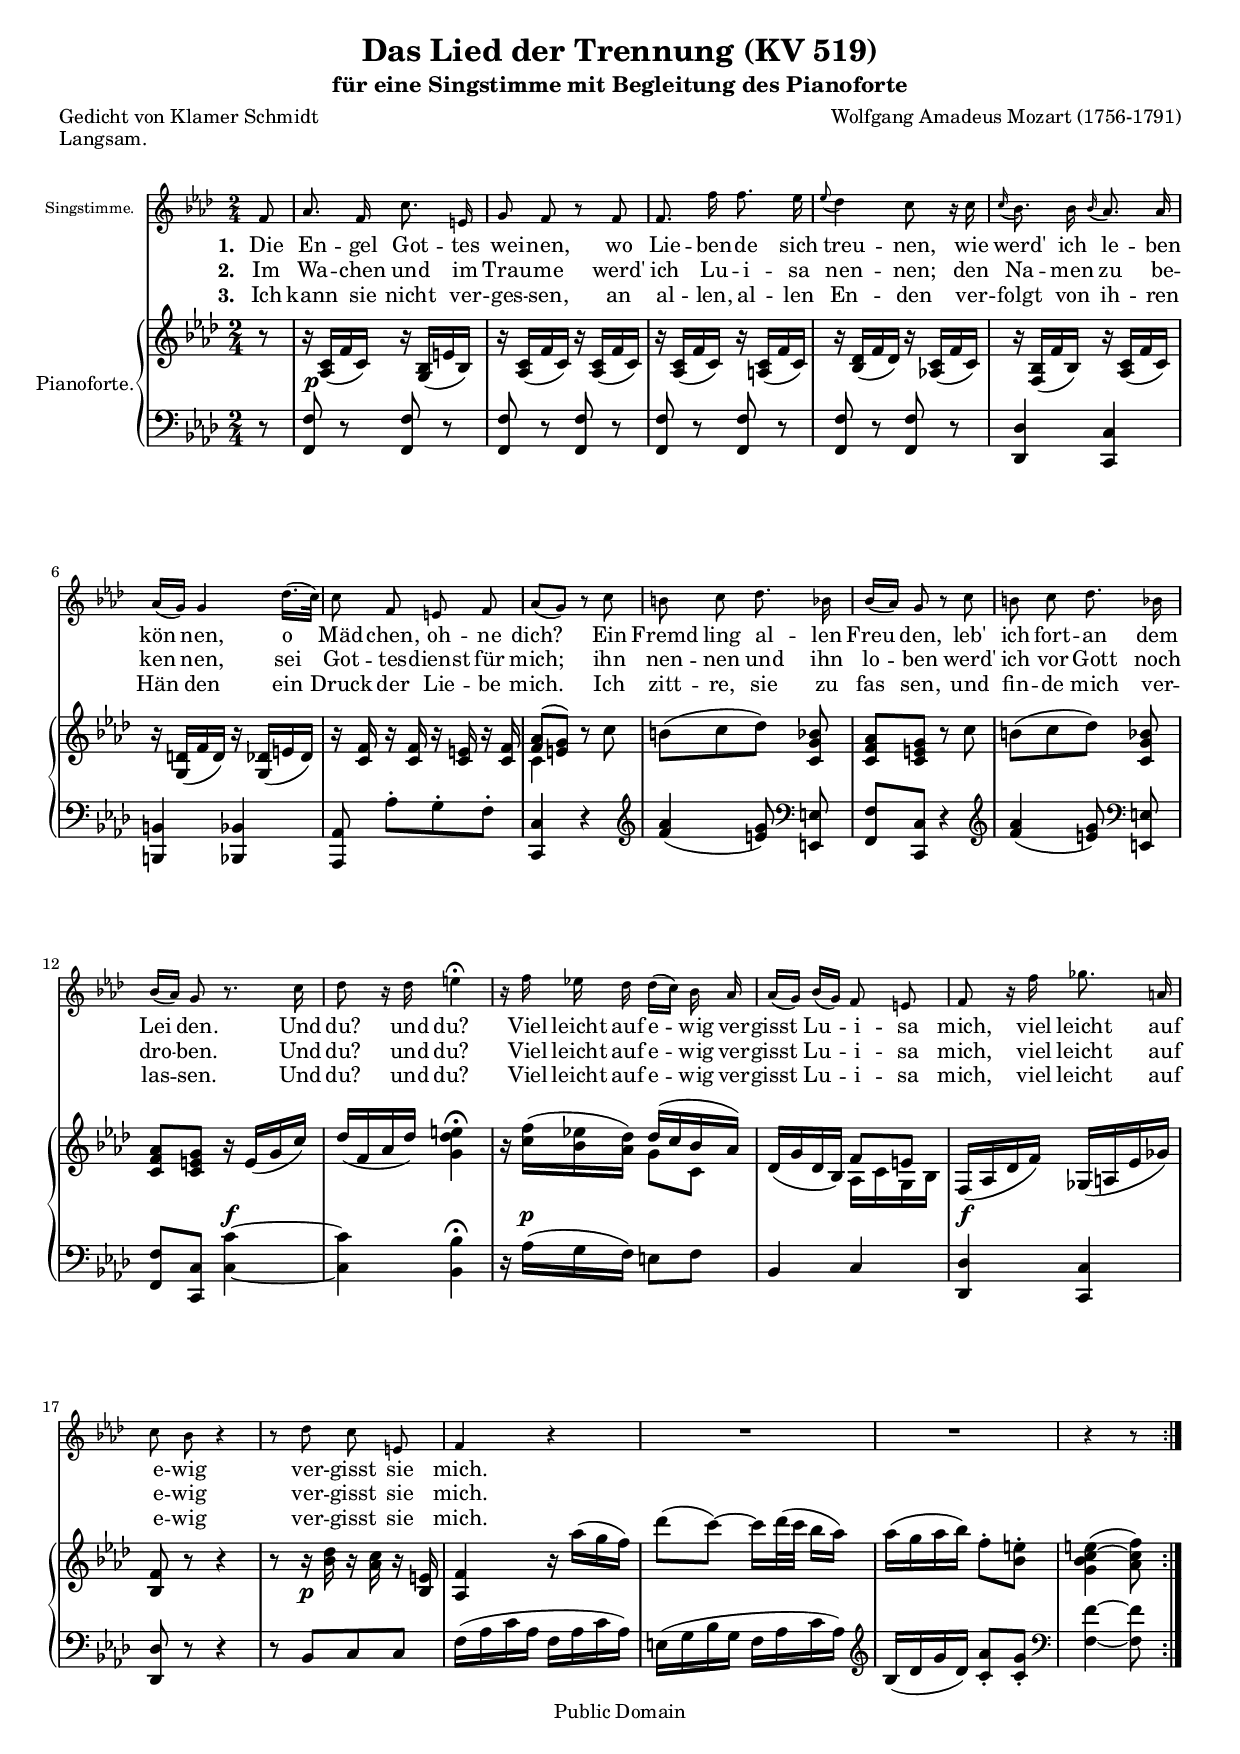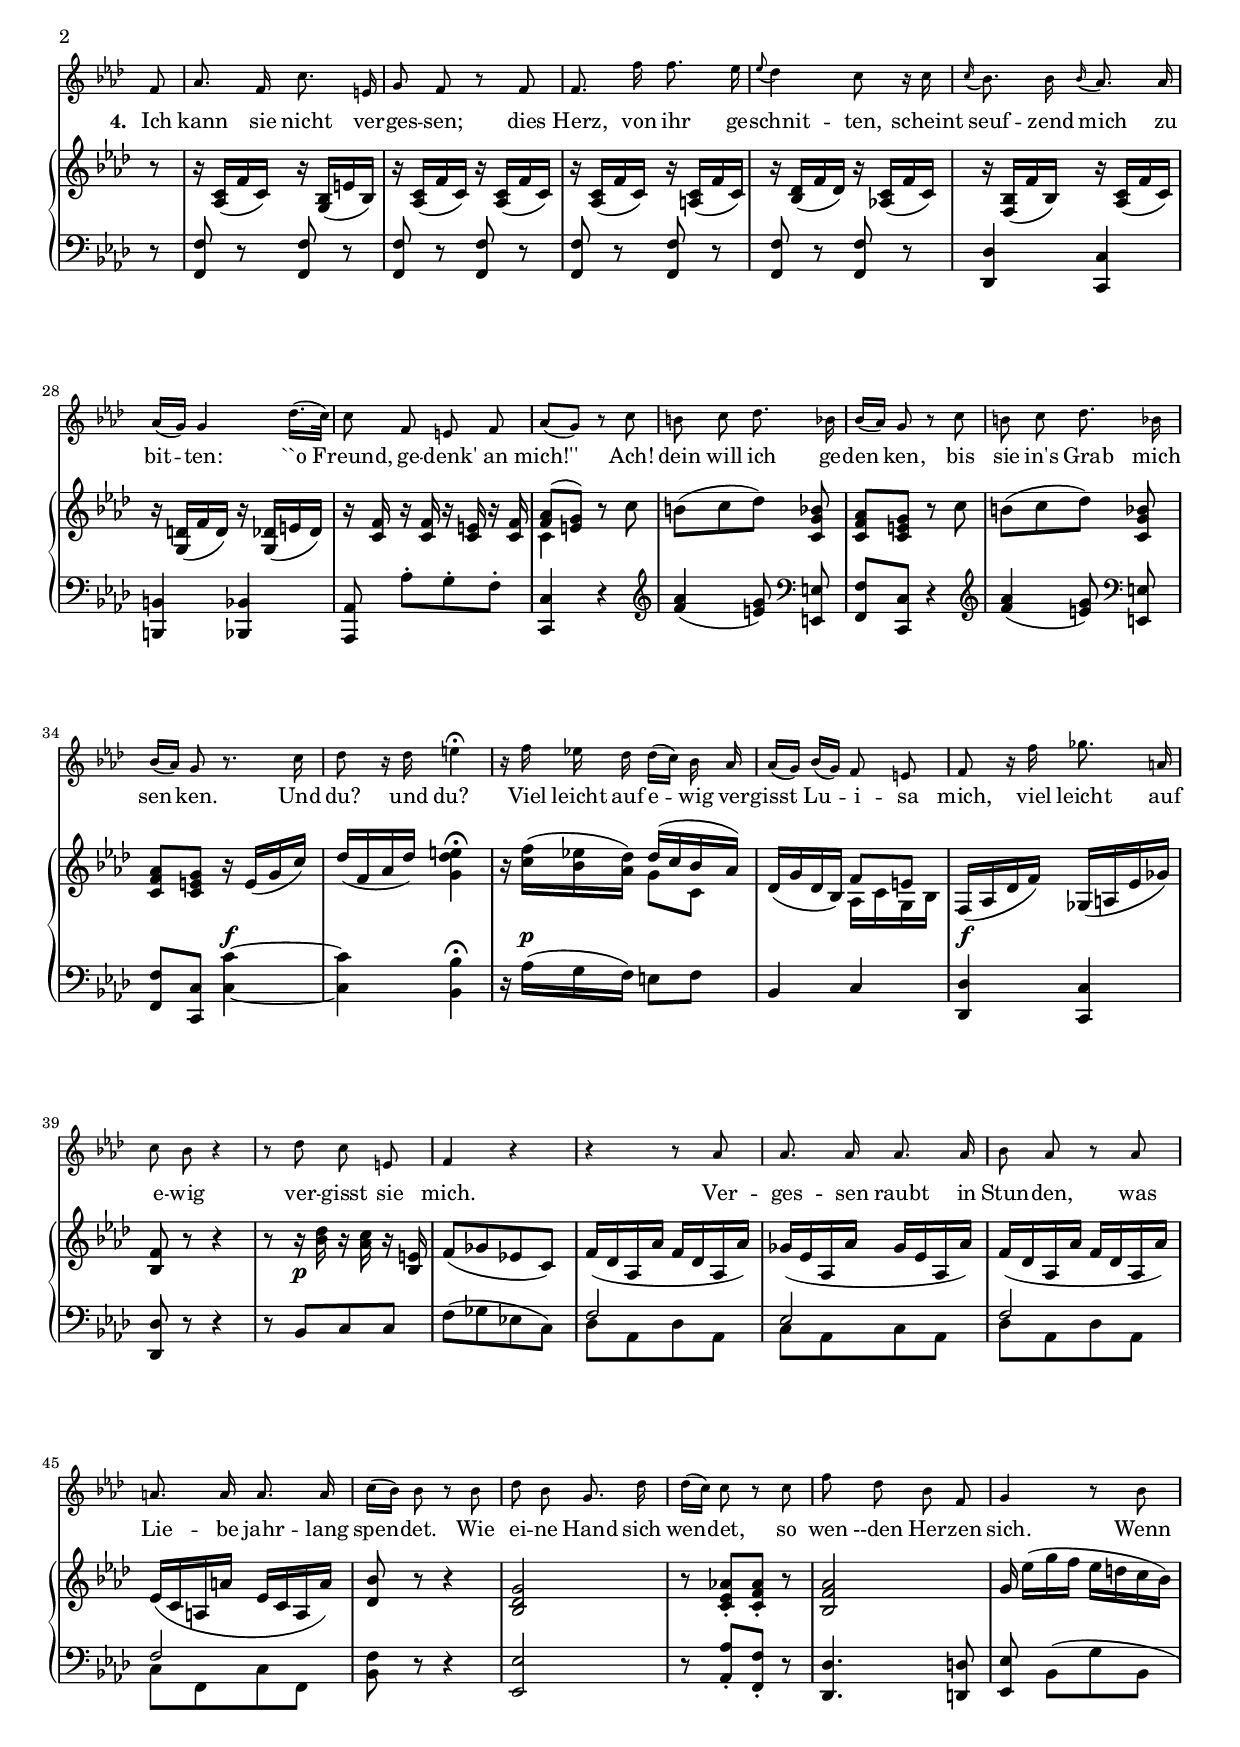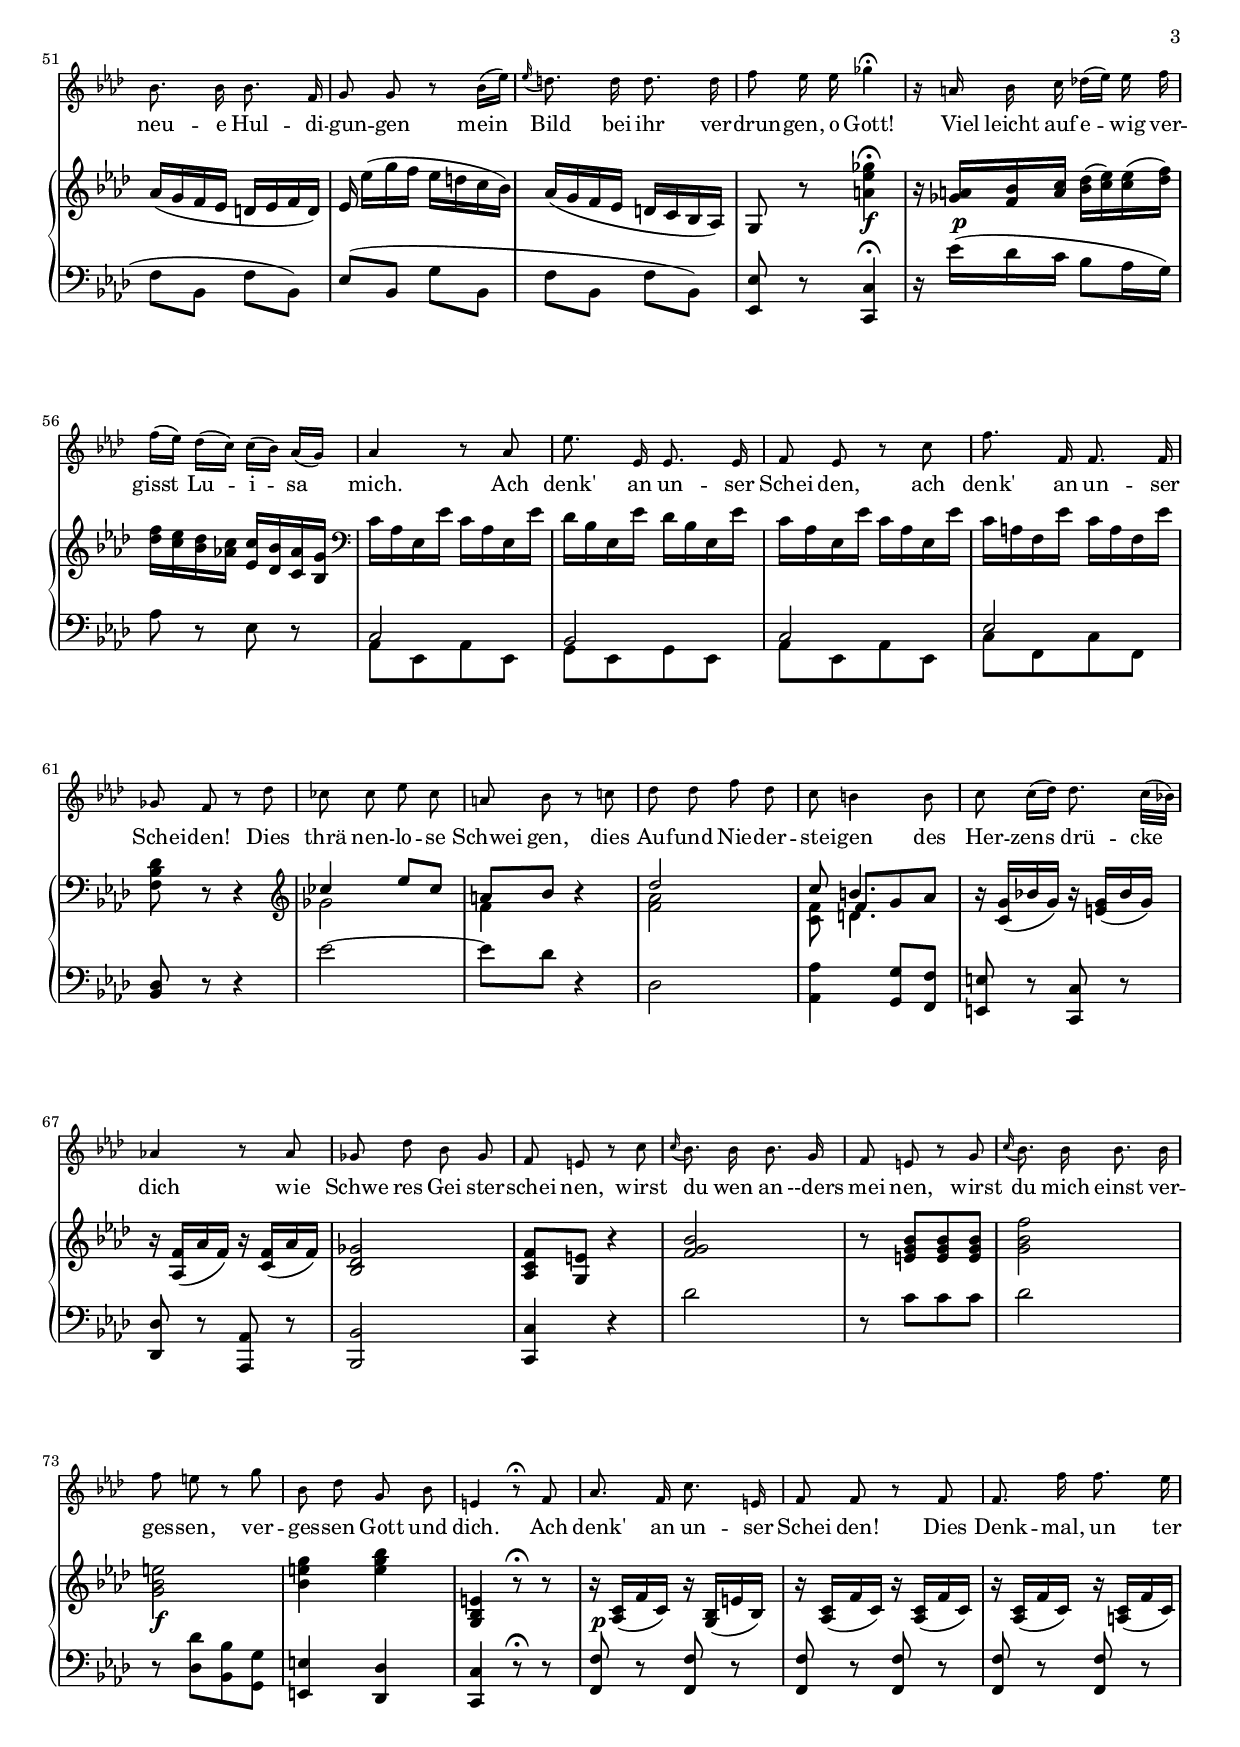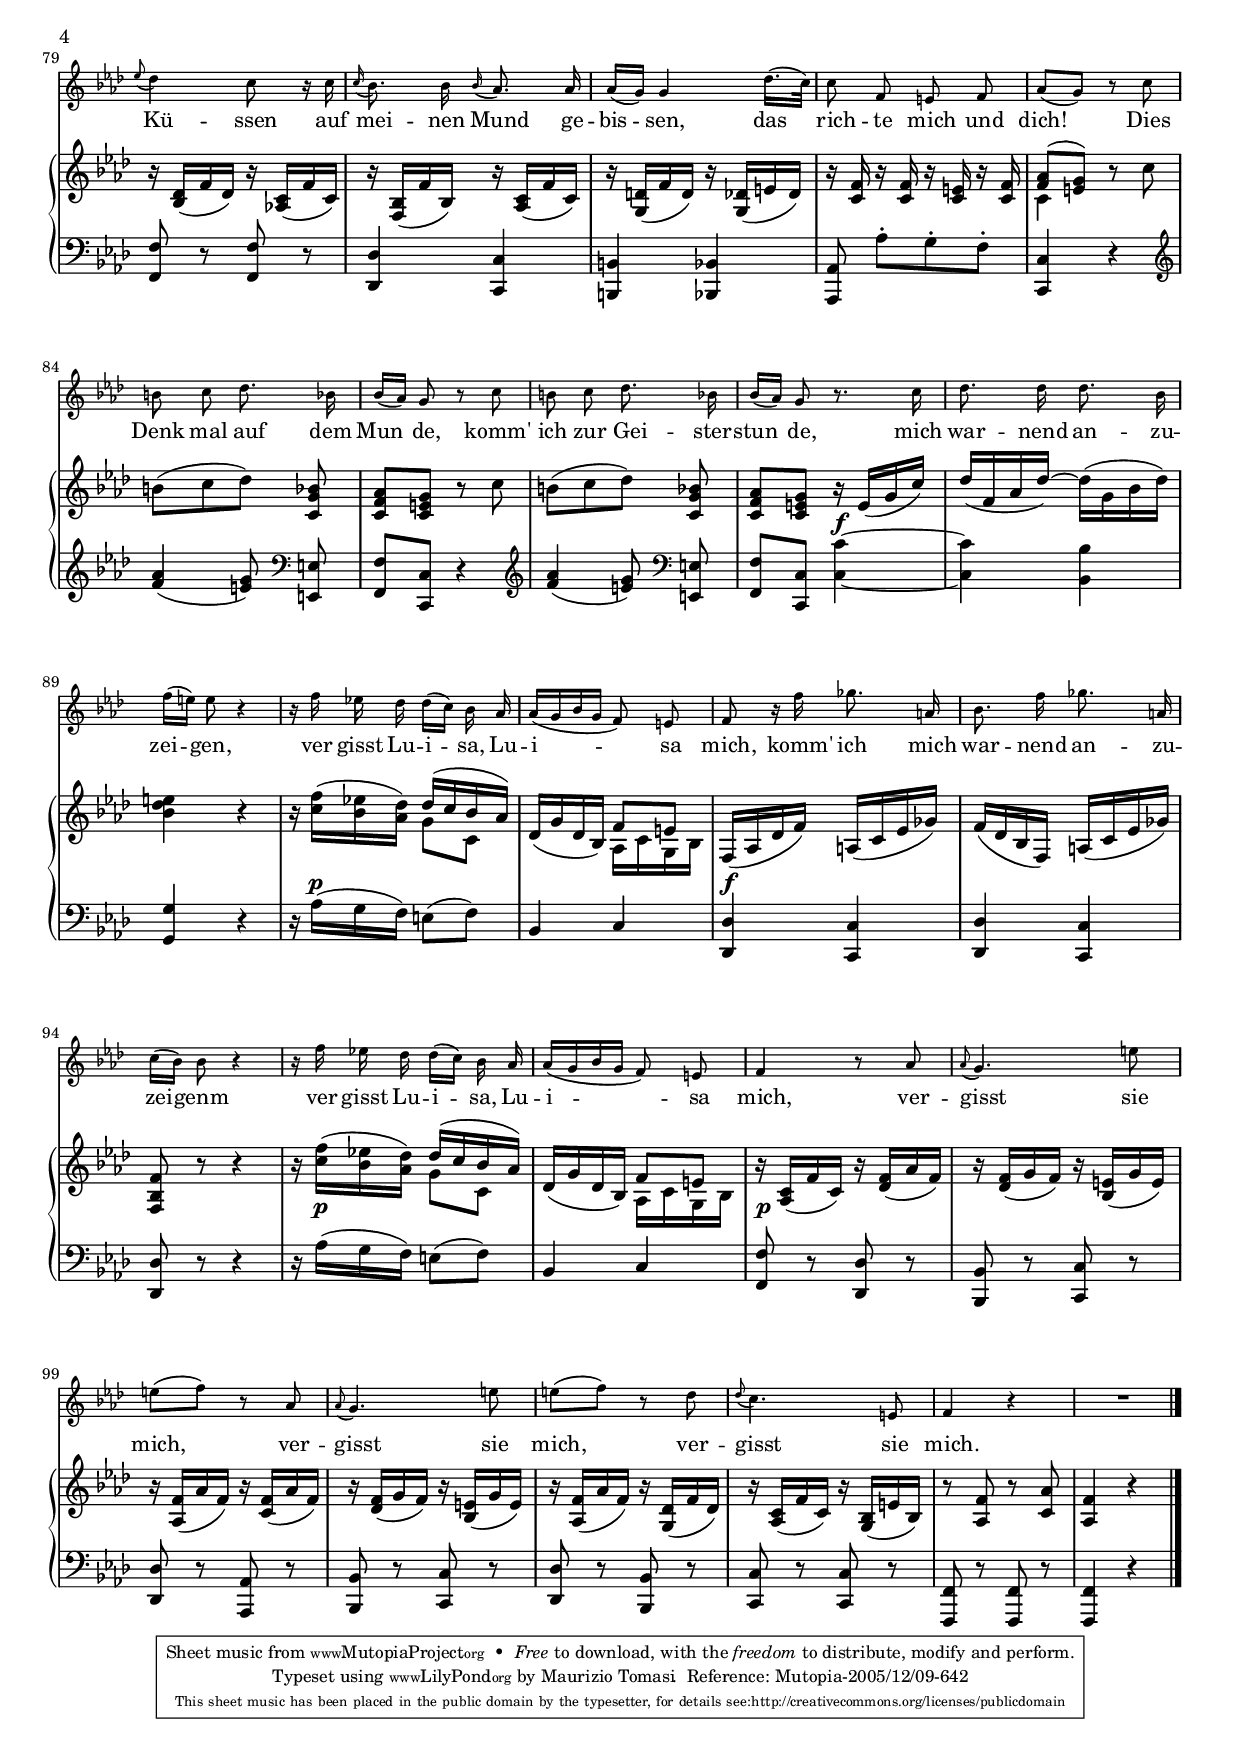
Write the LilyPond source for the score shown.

% -*- mode: LilyPond; coding: utf-8; -*-

\version "2.6.0"
\include "defs.ly"

#(set-global-staff-size 17)

\header {
  title = "Das Lied der Trennung (KV 519)"
  subtitle = "für eine Singstimme mit Begleitung des Pianoforte"
  composer = "Wolfgang Amadeus Mozart (1756-1791)"
  poet = "Gedicht von Klamer Schmidt"
  piece = "Langsam."
  
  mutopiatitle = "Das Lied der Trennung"
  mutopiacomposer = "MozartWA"
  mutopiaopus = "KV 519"
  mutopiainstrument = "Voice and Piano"
  date = "23th May 1787"
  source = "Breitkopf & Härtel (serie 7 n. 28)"
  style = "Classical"
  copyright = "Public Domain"
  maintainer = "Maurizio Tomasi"
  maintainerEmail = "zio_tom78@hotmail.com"
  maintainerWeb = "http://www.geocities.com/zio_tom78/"
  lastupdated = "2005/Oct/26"
  
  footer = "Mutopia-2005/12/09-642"
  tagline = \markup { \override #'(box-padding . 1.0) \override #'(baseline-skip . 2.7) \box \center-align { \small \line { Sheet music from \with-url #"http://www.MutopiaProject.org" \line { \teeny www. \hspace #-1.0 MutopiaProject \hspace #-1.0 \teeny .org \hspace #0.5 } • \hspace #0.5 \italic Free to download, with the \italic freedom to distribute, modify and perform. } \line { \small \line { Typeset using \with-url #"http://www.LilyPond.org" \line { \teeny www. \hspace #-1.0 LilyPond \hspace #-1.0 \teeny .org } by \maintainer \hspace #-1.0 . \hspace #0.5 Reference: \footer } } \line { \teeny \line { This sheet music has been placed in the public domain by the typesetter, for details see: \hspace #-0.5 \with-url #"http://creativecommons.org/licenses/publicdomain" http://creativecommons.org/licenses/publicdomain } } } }
}

% -*- mode: LilyPond; coding: utf-8; -*-

\version "2.6.0"

melody = \relative f' {

  \context Voice = verses {
    \autoBeamOff

    \repeat volta 2 {
      f8 |
      as8. f16 c'8. e,16 |
      g8 f r f |
      f8. f'16 f8. es16 |
      \appoggiatura es8 des4 c8 r16 c |
      \appoggiatura c16 bes8. bes16 \appoggiatura bes as8. as16 |
      as16[( g]) g4 des'16.[( c32]) |
      c8 f, e f |
      as[( g]) r c |

% 10
      b c des8. bes16 |
      bes[( as]) g8 r c |
      b c des8. bes16 |
      bes16[( as]) g8 r8. c16 |
      des8 r16 des e4-\fermata |
      r16 f es! des des[( c]) bes as |
      as[( g]) bes[( g]) f8 e |
      f r16 f' ges8. a,16 |
      c8 bes r4 |
      r8 des c e, |

% 20
      f4 r |
      R2*2 |
      r4 r8
    }
  }

  \break

  f8 |
  as8. f16 c'8. e,16 |
  g8 f r f |
  f8. f'16 f8. es16 |
  \appoggiatura es8 des4 c8 r16 c |
  \appoggiatura c16 bes8. bes16 \appoggiatura bes as8. as16 |
  as16[( g]) g4 des'16.[( c32]) |
  c8 f, e f |
  as[( g]) r c |
  b c des8. bes16 |
  bes[( as]) g8 r c |
  b c des8. bes16 |
  bes16[( as]) g8 r8. c16 |
  des8 r16 des e4-\fermata |
  r16 f es! des des[( c]) bes as |
  as[( g]) bes[( g]) f8 e |
  f r16 f' ges8. a,16 |
  c8 bes r4 |
  r8 des c e, |
  f4 r |

  r r8 as |
  as8. as16 as8. as16 |
  bes8 as r as |
  a8. a16 a8. a16 |
  c16[( bes]) bes8 r bes |
  des bes g8. des'16 |
  des16[( c]) c8 r c |
  f des bes f |
  g4 r8 bes |
  bes8. bes16 bes8. f16 |
  g8 g r bes16[( es]) |
  \appoggiatura es d8. d16 d8. d16 |
  f8 es16 es ges4-\fermata |
  r16 a, bes c des![( es]) es f |
  f[( es]) des[( c]) c[( bes]) as[( g]) |
  as4 r8 

  as |
  es'8. es,16 es8. es16 |
  f8 es r c' |
  f8. f,16 f8. f16 |
  ges8 f r des' |
  ces ces es ces |
  a bes r c! |
  des des f des |
  c b4 b8 |
  c c16[( des]) des8. c32[( bes!]) |
  as!4 r8 as |
  ges des' bes ges |
  f e r c' |
  \appoggiatura c16 bes8. bes16 bes8. g16 |
  f8 e r g |
  \appoggiatura c16 bes8. bes16 bes8. bes16 |
  f'8 e r g |
  bes, des g, bes |
  e,4 r8-\fermata

  f |
  as8. f16 c'8. e,16 |
  f8 f r f |
  f8. f'16 f8. es16 |
  \appoggiatura es8 des4 c8 r16 c |
  \appoggiatura c16 bes8. bes16 \appoggiatura bes as8. as16 |
  as16[( g]) g4 des'16.[( c32]) |
  c8 f, e f |
  as[( g]) r c |
  b c des8. bes16 |
  bes[( as]) g8 r c |
  b c des8. bes16 |
  bes[( as]) g8 r8. c16 |
  des8. des16 des8. bes16 |
  f'[( e]) e8 r4 |
  r16 f es! des des[( c]) bes as |
  as[( g bes g] f8) e |
  f r16 f' ges8. a,16 |
  bes8. f'16 ges8. a,16 |
  c[( bes]) bes8 r4 |
  r16 f' es! des des[( c]) bes as |
  as[( g bes g] f8) e |
  f4 r8 as |
  \appoggiatura as8 g4. e'8 |
  e[( f]) r as, |
  \appoggiatura as g4. e'8 |
  e[( f]) r des |
  \appoggiatura des c4. e,8 |
  f4 r |
  R2
  
  \bar "|."
}

% -*- mode: LilyPond; coding: utf-8; -*-

\version "2.6.0"

upper = \relative c' {

  \repeat volta 2 {
    r8 |
    r16 <as c>( f' c) r <g bes>( e' bes) |
    r <as c>( f' c) r <as c>( f' c) |
    r <as c>( f' c) r <a c>( f' c) |
    r <bes des>( f' des) r <as! c>( f' c) |
    r <f, bes>( f' bes,) r <as c>( f' c) |
    r <g d'>( f' d) r <g, des'>( e' des) |
    r <c f> r <c f> r <c e> r <c f> |
    << { <f as>8( <e g>) } \\ c4 >> r8 c' |
    b[( c des]) <c, g' bes!> |

% 10
    <c f as> <c e g> r c' |
    b[( c des]) <c, g' bes!> |
    <c f as> <c e g> r16 e[( g c]) |
    des[( f, as des]) <g, des' e>4-\fermata |
    r16 <c f>-[-( <bes es!> <as des>-]-) << { des[( c bes as]) } \\ 
					    { g8 c, } >> |
    des16[( g des bes]) << { f'8 e } \\ { as,16 c g bes } >>
    f( as des f) ges,( a es' ges) |
    <bes, f'>8 r r4 |
    r8 r16 <bes' des> r <as c> r <bes, e> |
    <as f'>4 r16 as''[( g f]) |

% 20
    des'8( c) ~ c16[ des32( c] bes16[ as]) |
    as( g as bes) f8-. <bes, e>-. |
    <g bes c e>4( ~ <as c f>8)
  }

  \break

  r8 |
  r16 <as, c>( f' c) r <g bes>( e' bes) |
  r <as c>( f' c) r <as c>( f' c) |
  r <as c>( f' c) r <a c>( f' c) |
  r <bes des>( f' des) r <as! c>( f' c) |
  r <f, bes>( f' bes,) r <as c>( f' c) |
  r <g d'>( f' d) r <g, des'>( e' des) |
  r <c f> r <c f> r <c e> r <c f> |

% 30
  << { <f as>8( <e g>) } \\ c4 >> r8 c' |
  b[( c des]) <c, g' bes!> |
  <c f as> <c e g> r c' |
  b[( c des]) <c, g' bes!> |
  <c f as> <c e g> r16 e[( g c]) |
  des[( f, as des]) <g, des' e>4-\fermata |
  r16 <c f>-[-( <bes es!> <as des>-]-) << { des[( c bes as]) } \\ 
					  { g8 c, } >> |
  des16[( g des bes]) << { f'8 e } \\ { as,16 c g bes } >>
  f( as des f) ges,( a es' ges) |
  <bes, f'>8 r r4 |

% 40
  r8 r16 <bes' des> r <as c> r <bes, e> |
  f'8[( ges es! c]) |
  f16( des as as' f des as as') |
  ges( es as, as' ges es as, as') |
  f( des as as' f des as as') |
  es( c a a' es c a a') |
  <des, bes'>8 r r4 |
  <bes des g>2 |
  r8 <c es as!>-.-[ <c f as>-.-] r |
  <bes f' as>2 |

% 50
  g'16 es'[( g f] es[ d c bes)] |
  as( g f es d es f d) |
  es es'[( g f] es d c bes) |
  as( g f es d c bes as) |
  g8 r <a' es' ges>4-\fermata |
  r16 << { a[ bes c] des( es) es( f) } { ges,[ f a] bes c c des } >> |
  << { f es des c c bes as g } { des' c bes as! es des c bes } >> |
  \clef bass c as es es' c as es es' |
  des bes es, es' des bes es, es' |
  c as es es' c as es es' |

% 60
  c a f es' c a f es' |
  <f, bes des>8 r r4 \clef violin |
  << { ces'' es8 ces | a bes } \\ { ges2 | f4 } >> r |
  << des'2 \\ { <f, as>2 } >> |
  << { c'8 b4. } \\ { <c, f>8 d4. } \\ { s8 f[ g as] } >> |
  r16 <c, g'>( bes'! g) r <e g>( bes' g) |
  r <as, f'>( as' f) r <c f>( as' f) |
  <bes, des ges>2 |
  <as c f>8-[ <g e'>-] r4 |

% 70
  <f' g bes>2 |
  r8 <e g bes>-[ <e g bes> <e g bes>-] |
  <g bes f'>2 |
  <g bes e> |
  <bes e g>4 <e g bes> |
  <g,, bes e> r8-\fermata r |
  r16 <as c>( f' c) r <g bes>( e' bes) |
  r <as c>( f' c) r <as c>( f' c) |
  r <as c>( f' c) r <a c>( f' c) |
  r <bes des>( f' des) r <as! c>( f' c) |

% 80
  r <f, bes>( f' bes,) r <as c>( f' c) |
  r <g d'>( f' d) r <g, des'>( e' des) |
  r <c f> r <c f> r <c e> r <c f> |
  << { <f as>8( <e g>) } \\ c4 >> r8 c' |
  b[( c des]) <c, g' bes!> |
  <c f as> <c e g> r c' |
  b[( c des]) <c, g' bes!> |
  <c f as> <c e g> r16 e[( g c]) |
  des[( f, as des]) ~ des[( g, bes des)] |
  <bes des e>4 r |

% 90
  r16 <c f>16-(-[ <bes es!> <as des>-)-] << { des16( c bes as) } \\ { g8 c, } >> |
  des16( g des bes) << { f'8 e } \\ { as,16 c g bes } >> |
  f16( as des f) a,( c es ges) |
  f( des bes f) a( c es ges) |
  <f, bes f'>8 r r4 |
  r16 <c'' f>16-(-[ <bes es!> <as des>-)-] << { des16( c bes as) } \\ { g8 c, } >> |
  des16( g des bes) << { f'8 e } \\ { as,16 c g bes } >> |
  r <as c>( f' c) r <des f>( as' f) |
  r <des f>( g f) r <bes, e>( g' e) |
  r <as, f'>( as' f) r <c f>( as' f) |

% 100
  r <des f>( g f) r <bes, e>( g' e) |
  r <as, f'>( as' f) r <g, des'>( f' des) |
  r <as c>( f' c) r <g bes>( e' bes) |
  r8 <as f'> r <c as'> |
  <as f'>4 r

  \bar "|."
}

lower = \relative f, {
  \repeat volta 2 {
    r8 |
    \repeat unfold 8 { <f f'> r } |
    <des des'>4 <c c'> |
    <b b'> <bes bes'> |
    <as as'>8 as''[-. g-. f-.] |
    <c, c'>4 r \clef violin |
    <f'' as>( <e g>8)\noBeam \clef bass <e,, e'> |

% 10
    <f f'> <c c'> r4 \clef violin |
    <f'' as>( <e g>8)\noBeam \clef bass <e,, e'> |
    <f f'> <c c'> <c' c'>4 ~ |
    <c c'> <bes bes'>-\fermata |
    r16 as'([ g f]) e8[ f] |
    bes,4 c |
    <des, des'> <c c'> |
    <des des'>8 r r4 |
    r8 bes'[ c c] |
    f16( as c as f as c as) |

% 20
    e( g bes g f as c as) \clef violin |
    bes( des g des) <c as'>8-. <c g'>-. \clef bass|
    <f, f'>4 ~ <f f'>8
  }

  r8 |
  \repeat unfold 8 { <f, f'> r } |
  <des des'>4 <c c'> |
  <b b'> <bes bes'> |
  <as as'>8 as''[-. g-. f-.] |

% 30
  <c, c'>4 r \clef violin |
  <f'' as>( <e g>8)\noBeam \clef bass <e,, e'> |
  <f f'> <c c'> r4 \clef violin |
  <f'' as>( <e g>8)\noBeam \clef bass <e,, e'> |
  <f f'> <c c'> <c' c'>4 ~ |
  <c c'> <bes bes'>-\fermata |
  r16 as'([ g f]) e8[ f] |
  bes,4 c |
  <des, des'> <c c'> |
  <des des'>8 r r4 |

% 40
  r8 bes'[ c c] |
  f[( ges es! c)] |
  << { f2 | es | f | f } \\
     { des8[ as des as] | c[ as c as] | des[ as des as] | c[ f, c' f,] } >> |
  <bes f'> r r4 |
  <es, es'>2 |
  r8 <as as'>-.-[ <f f'>]-.-] r |
  <des des'>4. <d d'>8 |

% 50
  <es es'> bes'[( g' bes,] |
  f'[ bes,] f'[ bes,]) |
  es[( bes] g'[ bes,] |
  f'[ bes,] f'[ bes,]) |
  <es, es'> r <c c'>4-\fermata |

  r16 es''[( des c] bes8 as16 g) |
  as8 r es r |
  << { c2 | bes | c | es } \\
     { as,8[ es as es] | g[ es g es] | as[ es as es] | c'[ f, c' f,] } >> |

% 61
  <bes des>8 r r4 |
  es'2 ~ |
  es8 des r4 |
  des,2 |
  <as as'>4 <g g'>8 <f f'> |
  <e e'> r <c c'> r |
  <des des'> r <as as'> r |
  <bes bes'>2 |
  <c c'>4 r |

% 70
  des''2 |
  r8 c[ c c] |
  des2 |
  r8 <des, des'>-[ <bes bes'> <g g'>-] |
  <e e'>4 <des des'> |
  <c c'> r8-\fermata r |
  \repeat unfold 8 { <f f'> r } |

% 80
  <des des'>4 <c c'> |
  <b b'> <bes bes'> |
  <as as'>8 as''[-. g-. f-.] |
  <c, c'>4 r \clef violin |
  <f'' as>( <e g>8)\noBeam \clef bass <e,, e'> |
  <f f'> <c c'> r4 \clef violin |
  <f'' as>( <e g>8)\noBeam \clef bass <e,, e'> |
  <f f'> <c c'> <c' c'>4 ~ |
  <c c'> <bes bes'> |
  <g g'> r |

% 90
  r16 as'[( g f)] e8( f) |
  bes,4 c |
  \repeat unfold 2 { <des, des'> <c c'> } |
  <des des'>8 r r4 |
  r16 as''[( g f]) e8( f) |
  bes,4 c |
  << { f8 r des r | bes r c r | des r as r | bes r c r | 
       des r bes r | c r c r | f, r f r | f4 }
     { f8 r des r | bes r c r | des r as r | bes r c r | 
       des r bes r | c r c r | f, r f r | f4 } >> r

  \bar "|."
}

dynamics = {
  s8
  s2-\p |
  s2*10 |
  s4 s4-\f |
  s2 |
  s16 s8.-\p s4 |
  s2 |
  s2-\f |
  s2 |
  s8 s4.-\p |
  s2*4

  s2*11 |
  s4 s4-\f |
  s2 |
  s16 s8.-\p s4 |
  s2 |
  s2-\f |
  s2 |
  s8 s4.-\p |
  s2*13 |
  s4 s4-\f |
  s16 s8.-\p s4 |
  s2*17 |
  s2-\f |
  s2*2

  s2-\p |
  s2*10 |
  s4 s4-\f |
  s2*2 |
  s16 s8.-\p s4 |
  s2 |
  s2-\f |
  s2*2 |
  s16 s8.-\p s4 |
  s2 |
  s2-\p |
  s2*7
}

% -*- mode: LilyPond; coding: utf-8; -*-

\version "2.6.0"

stanzaI = \lyrics {
  \set stanza = "1. "

  Die En -- gel Got -- tes wei -- nen,
  wo Lie -- ben -- de sich treu -- nen,
  wie werd' ich le -- ben kön nen, 
  o __ Mäd -- chen, oh -- ne dich?

  Ein Fremd ling al -- len Freu den, 
  leb' ich fort -- an dem Lei den.

  Und du? und du? __ Viel leicht auf e -- wig 
  ver -- gisst Lu -- i -- sa mich,
  viel leicht auf e -- wig 
  ver -- gisst sie mich.
}

stanzaII = \lyrics {
  \set stanza = "2. "

  Im Wa -- chen und im Trau -- me
  werd' ich Lu -- i -- sa nen -- nen;
  den Na -- men zu be -- ken nen,
  sei Got -- tes -- dienst für mich;

  ihn nen -- nen und ihn lo -- ben
  werd' ich vor Gott noch dro -- ben.

  Und du? und du? __ Viel leicht auf e -- wig 
  ver -- gisst Lu -- i -- sa mich,
  viel leicht auf e -- wig 
  ver -- gisst sie mich.
}

stanzaIII = \lyrics {
  \set stanza = "3. "

  Ich kann sie nicht ver -- ges -- sen,
  an al -- len, al -- len En -- den
  ver -- folgt von ih -- ren Hän den
  ein Druck der Lie -- be mich.

  Ich zitt -- re, sie zu fas sen,
  und fin -- de mich ver -- las -- sen.

  Und du? und du? __ Viel leicht auf e -- wig 
  ver -- gisst Lu -- i -- sa mich,
  viel leicht auf e -- wig 
  ver -- gisst sie mich.
}

stanzaIV = \lyrics {
  \set stanza = "4. "

  Ich kann sie nicht ver -- ges -- sen;
  dies Herz, von ihr ge -- schnit -- ten,
  scheint seuf -- zend mich zu bit -- ten:
  ``o __ Freund, ge -- denk' an mich!''

  Ach! dein will ich ge -- den ken,
  bis sie in's Grab mich sen -- ken.

  Und du? und du? __ Viel leicht auf e -- wig 
  ver -- gisst Lu -- i -- sa mich,
  viel leicht auf e -- wig 
  ver -- gisst sie mich.

  Ver -- ges -- sen raubt in Stun -- den,
  was Lie -- be jahr -- lang spen -- det.
  Wie ei -- ne Hand sich wen -- det,
  so wen --den Her -- zen sich.

  Wenn neu -- e Hul -- di -- gun -- gen
  mein Bild bei ihr ver -- drun -- gen, o Gott!
  Viel leicht auf e -- wig ver -- gisst 
  Lu -- i -- sa __ mich.

  Ach denk' an un -- ser Schei den,
  ach denk' an un -- ser Schei -- den!

  Dies thrä nen -- lo -- se Schwei gen,
  dies Auf -- und Nie -- der -- stei -- gen
  des Her -- zens drü -- cke dich
  wie Schwe res Gei ster -- schei nen,
  wirst du wen an --ders mei nen,
  wirst du mich einst ver -- ges -- sen,
  ver -- ges -- sen Gott und dich.

  Ach denk' an un -- ser Schei den!
  Dies Denk -- mal, un ter Kü -- ssen
  auf mei -- nen Mund ge -- bis -- sen,
  das __ rich -- te mich und dich!
  Dies Denk mal auf dem Mun de,
  komm' ich zur Gei -- ster -- stun de,
  mich war -- nend an -- zu -- zei -- gen,
  ver gisst Lu -- i -- sa, Lu -- i -- sa mich,
  komm' ich mich war -- nend an -- zu -- zei -- genm
  ver gisst Lu -- i -- sa, Lu -- i -- sa mich,
  ver -- gisst sie mich, ver -- gisst sie mich, ver -- gisst sie mich.
}


common = {
  \key f \minor
  \time 2/4
  \partial 8
}

\book {
  \score {
    <<
      \new Staff \with
      {
        fontSize = #-2
        \override StaffSymbol #'staff-space = #(magstep -2)
      }
      <<
        \set Staff.minimumVerticalExtent = #'(-2 . 2)
        \context Voice = mel {
          \set Staff.midiInstrument = #"clarinet"
          \set Staff.instrument = \markup { "Singstimme." }

          \common
          \autoBeamOff
          \melody
        }
        \lyricsto verses \new Lyrics { \stanzaI }
        \lyricsto verses \new Lyrics { \stanzaII }
        \lyricsto verses \new Lyrics { \stanzaIII }
        \lyricsto mel \new Lyrics { \stanzaIV }
      >>
      
      \new PianoStaff <<
        \set PianoStaff.midiInstrument = #"acoustic grand"
        \set PianoStaff.instrument = \markup { "Pianoforte." }
        
        \context Staff = upper { \common \upper }
        \context Dynamics = dynamics \dynamics
        \context Staff = lower <<
          \clef bass
          \common
          \lower
        >>
      >>
    >>
    
    \layout {
      \context {
        \type "Engraver_group_engraver"
        \name Dynamics
        \alias Voice % So that \cresc works, for example.
        \consists "Output_property_engraver"
        
        minimumVerticalExtent = #'(-1 . 1)
        pedalSustainStrings = #'("Ped." "*Ped." "*")
        pedalUnaCordaStrings = #'("una corda" "" "tre corde")
        
        \consists "Piano_pedal_engraver"
        \consists "Script_engraver"
        \consists "Dynamic_engraver"
        \consists "Text_engraver"
        
        \override TextScript #'font-size = #2
        \override TextScript #'font-shape = #'italic
        \override DynamicText #'extra-offset = #'(0 . 2.5)
        \override Hairpin #'extra-offset = #'(0 . 2.5)
        
        \consists "Skip_event_swallow_translator"
        
        \consists "Axis_group_engraver"
      }
      \context {
        \PianoStaff
        \accepts Dynamics
        \override VerticalAlignment #'forced-distance = #7
      }
      
      \context { \RemoveEmptyStaffContext }
    }  

    \midi
    {
      \context {
        \type "Performer_group_performer"
        \name Dynamics
        \consists "Piano_pedal_performer"
        \consists "Span_dynamic_performer"
        \consists "Dynamic_performer"
      }
      \context {
        \PianoStaff
        \accepts Dynamics
      }
      \tempo 4 = 56
    }  
  }
}
